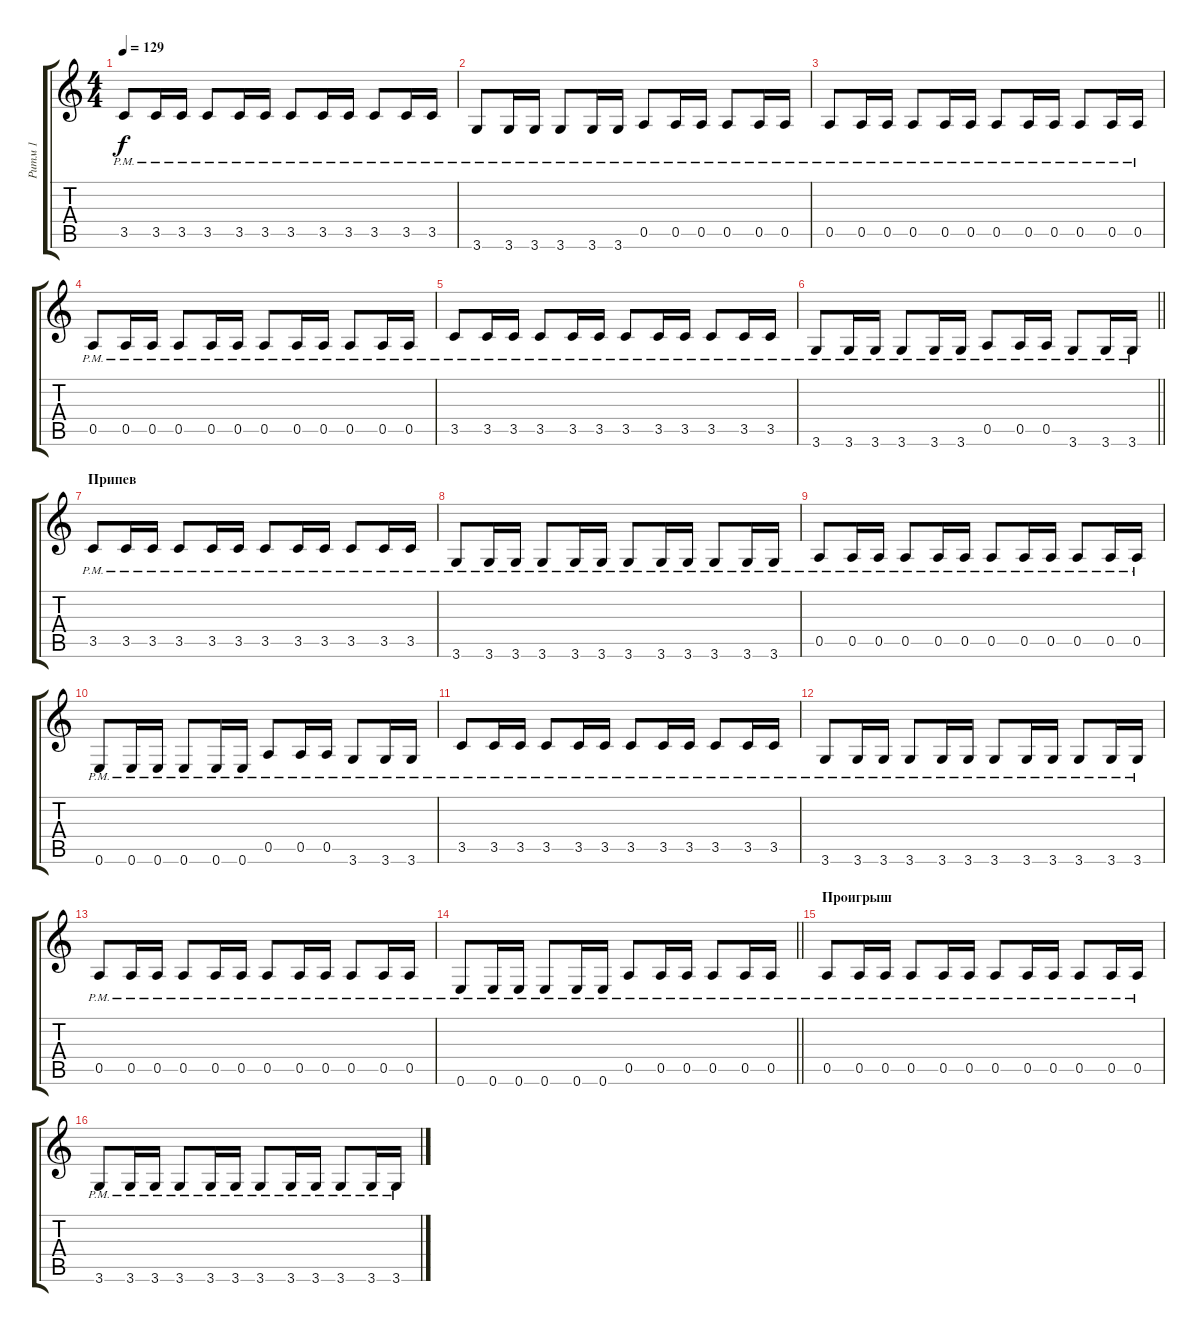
\track ("Ритм 1" "Ритм 1") {instrument distortionguitar}
\staff {score tabs}
\tuning (E4 B3 G3 D3 A2 E2) {hide}
\ts (4 4)
\tempo 129
\clef g2
\ks c
3.5{pm}.8{dy f} 3.5{pm}.16 3.5{pm}.16 3.5{pm}.8 3.5{pm}.16 3.5{pm}.16 3.5{pm}.8 3.5{pm}.16 3.5{pm}.16 3.5{pm}.8 3.5{pm}.16 3.5{pm}.16 |
3.6{pm}.8 3.6{pm}.16 3.6{pm}.16 3.6{pm}.8 3.6{pm}.16 3.6{pm}.16 0.5{pm}.8 0.5{pm}.16 0.5{pm}.16 0.5{pm}.8 0.5{pm}.16 0.5{pm}.16 |
0.5{pm}.8 0.5{pm}.16 0.5{pm}.16 0.5{pm}.8 0.5{pm}.16 0.5{pm}.16 0.5{pm}.8 0.5{pm}.16 0.5{pm}.16 0.5{pm}.8 0.5{pm}.16 0.5{pm}.16 |
0.5{pm}.8 0.5{pm}.16 0.5{pm}.16 0.5{pm}.8 0.5{pm}.16 0.5{pm}.16 0.5{pm}.8 0.5{pm}.16 0.5{pm}.16 0.5{pm}.8 0.5{pm}.16 0.5{pm}.16 |
3.5{pm}.8 3.5{pm}.16 3.5{pm}.16 3.5{pm}.8 3.5{pm}.16 3.5{pm}.16 3.5{pm}.8 3.5{pm}.16 3.5{pm}.16 3.5{pm}.8 3.5{pm}.16 3.5{pm}.16 |
\barLineRight lightlight
3.6{pm}.8 3.6{pm}.16 3.6{pm}.16 3.6{pm}.8 3.6{pm}.16 3.6{pm}.16 0.5{pm}.8 0.5{pm}.16 0.5{pm}.16 3.6{pm}.8 3.6{pm}.16 3.6{pm}.16 |
\section ("" "Припев")
3.5{pm}.8 3.5{pm}.16 3.5{pm}.16 3.5{pm}.8 3.5{pm}.16 3.5{pm}.16 3.5{pm}.8 3.5{pm}.16 3.5{pm}.16 3.5{pm}.8 3.5{pm}.16 3.5{pm}.16 |
3.6{pm}.8 3.6{pm}.16 3.6{pm}.16 3.6{pm}.8 3.6{pm}.16 3.6{pm}.16 3.6{pm}.8 3.6{pm}.16 3.6{pm}.16 3.6{pm}.8 3.6{pm}.16 3.6{pm}.16 |
0.5{pm}.8 0.5{pm}.16 0.5{pm}.16 0.5{pm}.8 0.5{pm}.16 0.5{pm}.16 0.5{pm}.8 0.5{pm}.16 0.5{pm}.16 0.5{pm}.8 0.5{pm}.16 0.5{pm}.16 |
0.6{pm}.8 0.6{pm}.16 0.6{pm}.16 0.6{pm}.8 0.6{pm}.16 0.6{pm}.16 0.5{pm}.8 0.5{pm}.16 0.5{pm}.16 3.6{pm}.8 3.6{pm}.16 3.6{pm}.16 |
3.5{pm}.8 3.5{pm}.16 3.5{pm}.16 3.5{pm}.8 3.5{pm}.16 3.5{pm}.16 3.5{pm}.8 3.5{pm}.16 3.5{pm}.16 3.5{pm}.8 3.5{pm}.16 3.5{pm}.16 |
3.6{pm}.8 3.6{pm}.16 3.6{pm}.16 3.6{pm}.8 3.6{pm}.16 3.6{pm}.16 3.6{pm}.8 3.6{pm}.16 3.6{pm}.16 3.6{pm}.8 3.6{pm}.16 3.6{pm}.16 |
0.5{pm}.8 0.5{pm}.16 0.5{pm}.16 0.5{pm}.8 0.5{pm}.16 0.5{pm}.16 0.5{pm}.8 0.5{pm}.16 0.5{pm}.16 0.5{pm}.8 0.5{pm}.16 0.5{pm}.16 |
\barLineRight lightlight
0.6{pm}.8 0.6{pm}.16 0.6{pm}.16 0.6{pm}.8 0.6{pm}.16 0.6{pm}.16 0.5{pm}.8 0.5{pm}.16 0.5{pm}.16 0.5{pm}.8 0.5{pm}.16 0.5{pm}.16 |
\section ("" "Проигрыш")
0.5{pm}.8 0.5{pm}.16 0.5{pm}.16 0.5{pm}.8 0.5{pm}.16 0.5{pm}.16 0.5{pm}.8 0.5{pm}.16 0.5{pm}.16 0.5{pm}.8 0.5{pm}.16 0.5{pm}.16 |
3.6{pm}.8 3.6{pm}.16 3.6{pm}.16 3.6{pm}.8 3.6{pm}.16 3.6{pm}.16 3.6{pm}.8 3.6{pm}.16 3.6{pm}.16 3.6{pm}.8 3.6{pm}.16 3.6{pm}.16
